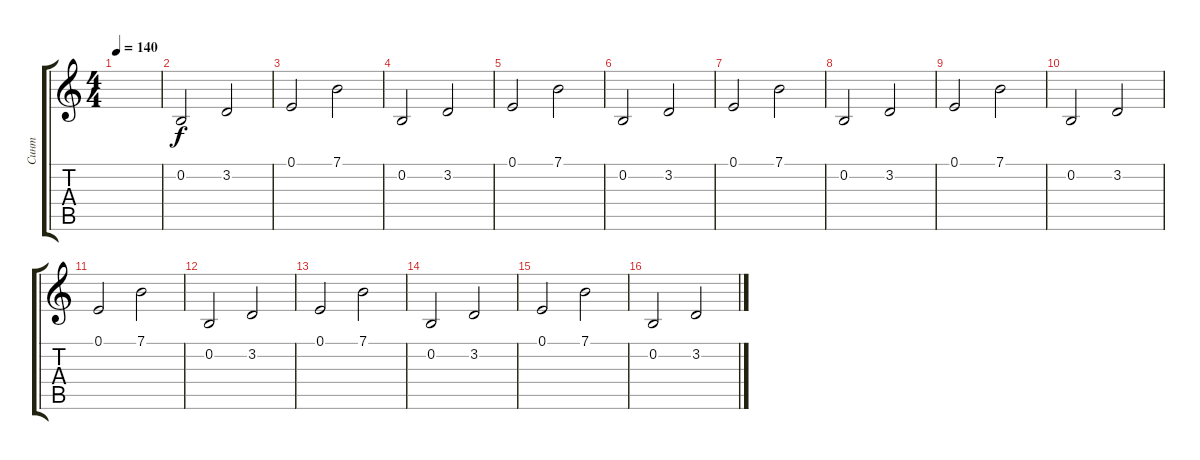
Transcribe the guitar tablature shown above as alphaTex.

\track ("Синт" "Синт") {instrument synthstrings2}
\staff {score tabs}
\tuning (E4 B3 G3 D3 A2 E2) {hide}
\ts (4 4)
\tempo 140
\clef g2
\ks c
|
0.2.2 3.2.2 |
0.1.2 7.1.2 |
0.2.2 3.2.2 |
0.1.2 7.1.2 |
0.2.2 3.2.2 |
0.1.2 7.1.2 |
0.2.2 3.2.2 |
0.1.2 7.1.2 |
0.2.2 3.2.2 |
0.1.2 7.1.2 |
0.2.2 3.2.2 |
0.1.2 7.1.2 |
0.2.2 3.2.2 |
0.1.2 7.1.2 |
0.2.2 3.2.2
